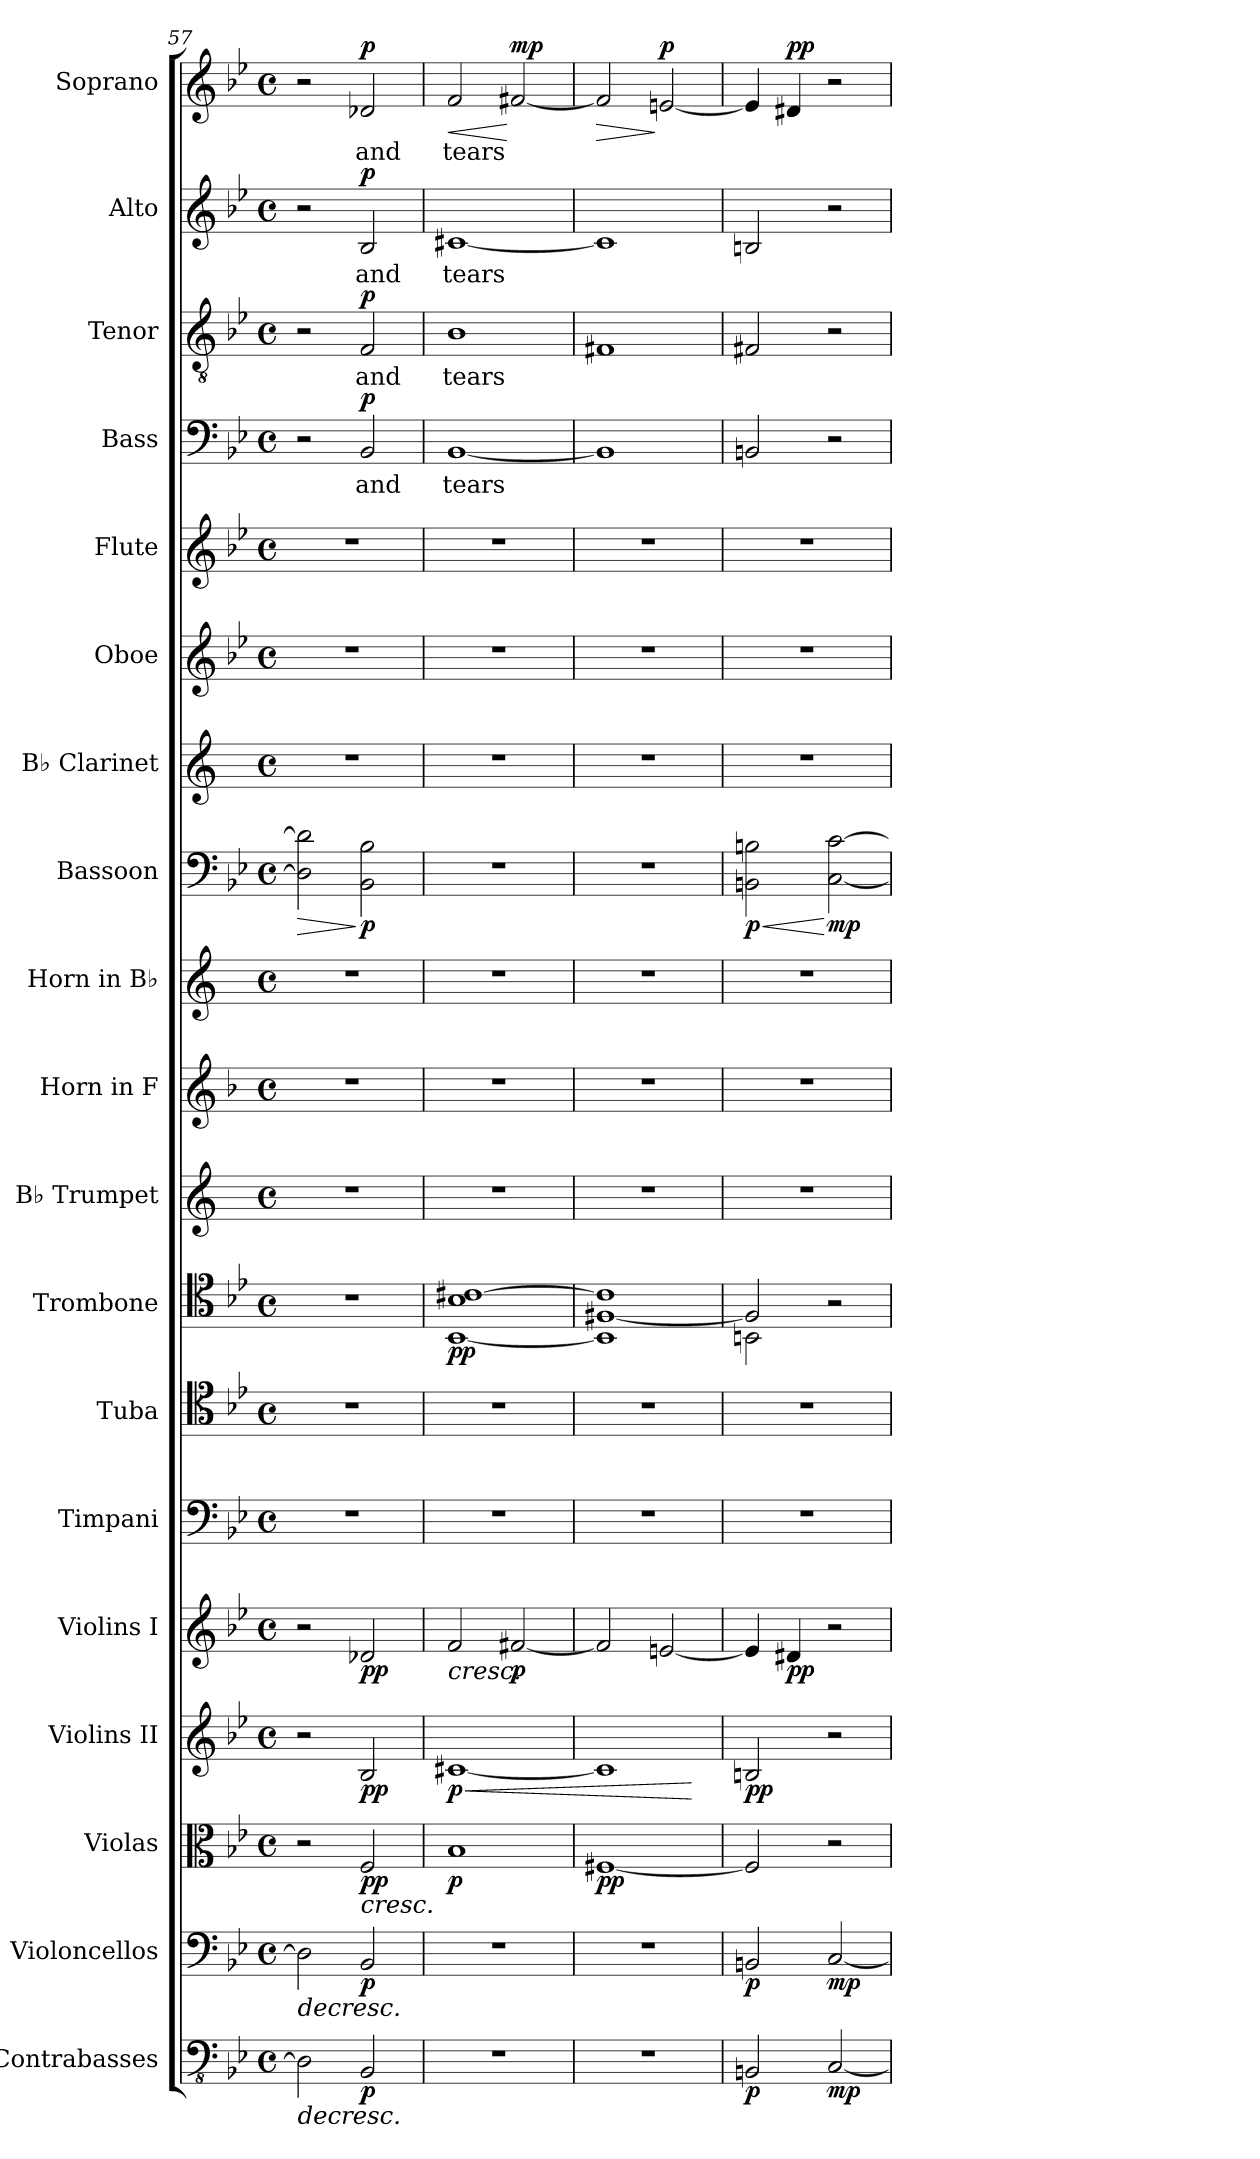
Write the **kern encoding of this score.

**kern	**dynam	**kern	**dynam	**kern	**dynam	**kern	**dynam	**kern	**dynam	**kern	**kern	**kern	**dynam	**kern	**kern	**kern	**kern	**dynam	**kern	**kern	**kern	**kern	**text	**dynam	**kern	**text	**dynam	**kern	**text	**dynam	**kern	**text	**dynam
*part19	*part19	*part18	*part18	*part17	*part17	*part16	*part16	*part15	*part15	*part14	*part13	*part12	*part12	*part11	*part10	*part9	*part8	*part8	*part7	*part6	*part5	*part4	*part4	*part4	*part3	*part3	*part3	*part2	*part2	*part2	*part1	*part1	*part1
*staff19	*staff19	*staff18	*staff18	*staff17	*staff17	*staff16	*staff16	*staff15	*staff15	*staff14	*staff13	*staff12	*staff12	*staff11	*staff10	*staff9	*staff8	*staff8	*staff7	*staff6	*staff5	*staff4	*staff4	*staff4	*staff3	*staff3	*staff3	*staff2	*staff2	*staff2	*staff1	*staff1	*staff1
*I"Contrabasses	*	*I"Violoncellos	*	*I"Violas	*	*I"Violins II	*	*I"Violins I	*	*I"Timpani	*I"Tuba	*I"Trombone	*	*I"B♭ Trumpet	*I"Horn in F	*I"Horn in B♭	*I"Bassoon	*	*I"B♭ Clarinet	*I"Oboe	*I"Flute	*I"Bass	*	*	*I"Tenor	*	*	*I"Alto	*	*	*I"Soprano	*	*
*I'Cbs.	*	*I'Vcs.	*	*I'Vlas.	*	*I'Vlns. II	*	*I'Vlns. I	*	*I'Timp.	*I'Tba.	*I'Tbn.	*	*I'B♭ Tpt.	*	*	*I'Bsn.	*	*I'B♭ Cl.	*I'Ob.	*I'Fl.	*I'B	*	*	*I'T	*	*	*I'A	*	*	*I'S	*	*
*clefFv4	*	*clefF4	*	*clefC3	*	*clefG2	*	*clefG2	*	*clefF4	*clefC4	*clefC4	*	*clefG2	*clefG2	*clefG2	*clefF4	*	*clefG2	*clefG2	*clefG2	*clefF4	*	*	*clefGv2	*	*	*clefG2	*	*	*clefG2	*	*
*	*	*	*	*	*	*	*	*	*	*	*	*	*	*ITrd1c2	*ITrd4c7	*ITrd1c2	*	*	*ITrd1c2	*	*	*	*	*	*	*	*	*	*	*	*	*	*
*k[b-e-]	*	*k[b-e-]	*	*k[b-e-]	*	*k[b-e-]	*	*k[b-e-]	*	*k[b-e-]	*k[b-e-]	*k[b-e-]	*	*k[b-e-]	*k[b-e-]	*k[b-e-]	*k[b-e-]	*	*k[b-e-]	*k[b-e-]	*k[b-e-]	*k[b-e-]	*	*	*k[b-e-]	*	*	*k[b-e-]	*	*	*k[b-e-]	*	*
*M4/4	*	*M4/4	*	*M4/4	*	*M4/4	*	*M4/4	*	*M4/4	*M4/4	*M4/4	*	*M4/4	*M4/4	*M4/4	*M4/4	*	*M4/4	*M4/4	*M4/4	*M4/4	*	*	*M4/4	*	*	*M4/4	*	*	*M4/4	*	*
*met(c)	*	*met(c)	*	*met(c)	*	*met(c)	*	*met(c)	*	*met(c)	*met(c)	*met(c)	*	*met(c)	*met(c)	*met(c)	*met(c)	*	*met(c)	*met(c)	*met(c)	*met(c)	*	*	*met(c)	*	*	*met(c)	*	*	*met(c)	*	*
=57	=57	=57	=57	=57	=57	=57	=57	=57	=57	=57	=57	=57	=57	=57	=57	=57	=57	=57	=57	=57	=57	=57	=57	=57	=57	=57	=57	=57	=57	=57	=57	=57	=57
!	!LO:HP:b	!	!LO:HP:b	!	!	!	!	!	!	!	!	!	!	!	!	!	!	!LO:HP:b	!	!	!	!	!	!	!	!	!	!	!	!	!	!	!
2DD-\]	>	2D-\]	>	2r	.	2r	.	2r	.	1r	1r	1r	.	1r	1r	1r	2D-\] 2d-\]	>	1r	1r	1r	2r	.	.	2r	.	.	2r	.	.	2r	.	.
!	!LO:DY:b	!	!LO:DY:b	!	!LO:HP:b	!	!	!	!	!	!	!	!	!	!	!	!	!	!	!	!	!	!LO:LY:b	!	!	!LO:LY:b	!	!	!LO:LY:b	!	!	!LO:LY:b	!
!	!	!	!	!	!LO:DY:n=1:b	!	!LO:DY:b	!	!LO:DY:b	!	!	!	!	!	!	!	!	!LO:DY:n=1:b	!	!	!	!	!	!LO:DY:a	!	!	!LO:DY:a	!	!	!LO:DY:a	!	!	!LO:DY:a
2BBB-/	p	2BB-/	p	2F/	< pp	2B-/	pp	2d-X/	pp	.	.	.	.	.	.	.	2BB-\ 2B-\	] p	.	.	.	2BB-/	and	p	2F/	and	p	2B-/	and	p	2d-X/	and	p
=58	=58	=58	=58	=58	=58	=58	=58	=58	=58	=58	=58	=58	=58	=58	=58	=58	=58	=58	=58	=58	=58	=58	=58	=58	=58	=58	=58	=58	=58	=58	=58	=58	=58
!	!	!	!	!	!LO:DY:b	!	!LO:HP:b	!	!LO:HP:b	!	!	!	!	!	!	!	!	!	!	!	!	!	!LO:LY:b	!	!	!LO:LY:b	!	!	!LO:LY:b	!	!	!LO:LY:b	!LO:HP:b
!	!	!	!	!	!	!	!LO:DY:n=1:b	!	!	!	!	!	!LO:DY:b	!	!	!	!	!	!	!	!	!	!	!	!	!	!	!	!	!	!	!	!
1r	.	1r	.	1B-	p	[1c#X	< p	2f/	<	1r	1r	[1BB- 1B- [1c#X	pp	1r	1r	1r	1r	.	1r	1r	1r	[1BB-	tears	.	1B-	tears	.	[1c#X	tears	.	2f/	tears	<
!	!	!	!	!	!	!	!	!	!LO:DY:b	!	!	!	!	!	!	!	!	!	!	!	!	!	!	!	!	!	!	!	!	!	!	!	!LO:DY:n=1:a
.	.	.	.	.	.	.	.	[2f#X/	p	.	.	.	.	.	.	.	.	.	.	.	.	.	.	.	.	.	.	.	.	.	[2f#X/	.	[ mp
.	.	.	.	.	[	.	.	.	.	.	.	.	.	.	.	.	.	.	.	.	.	.	.	.	.	.	.	.	.	.	.	.	.
=59	=59	=59	=59	=59	=59	=59	=59	=59	=59	=59	=59	=59	=59	=59	=59	=59	=59	=59	=59	=59	=59	=59	=59	=59	=59	=59	=59	=59	=59	=59	=59	=59	=59
!	!	!	!	!	!LO:DY:b	!	!	!	!	!	!	!	!	!	!	!	!	!	!	!	!	!	!	!	!	!	!	!	!	!	!	!	!LO:HP:b
1r	.	1r	.	[1F#X	pp	1c#]	.	2f#/]	.	1r	1r	1BB-] [1F#X 1c#]	.	1r	1r	1r	1r	.	1r	1r	1r	1BB-]	.	.	1F#X	.	.	1c#]	.	.	2f#/]	.	>
!	!	!	!	!	!	!	!	!	!	!	!	!	!	!	!	!	!	!	!	!	!	!	!	!	!	!	!	!	!	!	!	!	!LO:DY:n=1:a
.	.	.	.	.	.	.	.	[2en/	.	.	.	.	.	.	.	.	.	.	.	.	.	.	.	.	.	.	.	.	.	.	[2en/	.	] p
.	.	.	.	.	.	.	[	.	.	.	.	.	.	.	.	.	.	.	.	.	.	.	.	.	.	.	.	.	.	.	.	.	.
=60	=60	=60	=60	=60	=60	=60	=60	=60	=60	=60	=60	=60	=60	=60	=60	=60	=60	=60	=60	=60	=60	=60	=60	=60	=60	=60	=60	=60	=60	=60	=60	=60	=60
*	*	*	*	*	*	*	*	*	*	*	*	*^	*	*	*	*	*	*	*	*	*	*	*	*	*	*	*	*	*	*	*	*	*
!	!LO:DY:b	!	!LO:DY:b	!	!	!	!LO:DY:b	!	!	!	!	!	!	!	!	!	!	!	!LO:HP:b	!	!	!	!	!	!	!	!	!	!	!	!	!	!	!
!	!	!	!	!	!	!	!	!	!	!	!	!	!	!	!	!	!	!	!LO:DY:n=1:b	!	!	!	!	!	!	!	!	!	!	!	!	!	!	!
2BBBn/	p	2BBn/	p	2F#/]	.	2Bn/	pp	4e/]	.	1r	1r	2F#/]	2BBn\	.	1r	1r	1r	2BBn\ 2Bn\	< p	1r	1r	1r	2BBn/	.	.	2F#X/	.	.	2Bn/	.	.	4e/]	.	.
!	!	!	!	!	!	!	!	!	!LO:DY:n=1:b	!	!	!	!	!	!	!	!	!	!	!	!	!	!	!	!	!	!	!	!	!	!	!	!	!LO:DY:a
.	.	.	.	.	.	.	.	4d#X/	[ pp	.	.	.	.	.	.	.	.	.	.	.	.	.	.	.	.	.	.	.	.	.	.	4d#X/	.	pp
!	!LO:DY:b	!	!LO:DY:b	!	!	!	!	!	!	!	!	!	!	!	!	!	!	!	!LO:DY:n=2:b	!	!	!	!	!	!	!	!	!	!	!	!	!	!	!
[2CC/	mp	[2C/	mp	2r	.	2r	.	2r	.	.	.	2r	2ryy	.	.	.	.	[2C\ [2c\	[ mp	.	.	.	2r	.	.	2r	.	.	2r	.	.	2r	.	.
*	*	*	*	*	*	*	*	*	*	*	*	*v	*v	*	*	*	*	*	*	*	*	*	*	*	*	*	*	*	*	*	*	*	*	*
.	]	.	]	.	.	.	.	.	.	.	.	.	.	.	.	.	.	.	.	.	.	.	.	.	.	.	.	.	.	.	.	.	.
=	=	=	=	=	=	=	=	=	=	=	=	=	=	=	=	=	=	=	=	=	=	=	=	=	=	=	=	=	=	=	=	=	=
*-	*-	*-	*-	*-	*-	*-	*-	*-	*-	*-	*-	*-	*-	*-	*-	*-	*-	*-	*-	*-	*-	*-	*-	*-	*-	*-	*-	*-	*-	*-	*-	*-	*-
